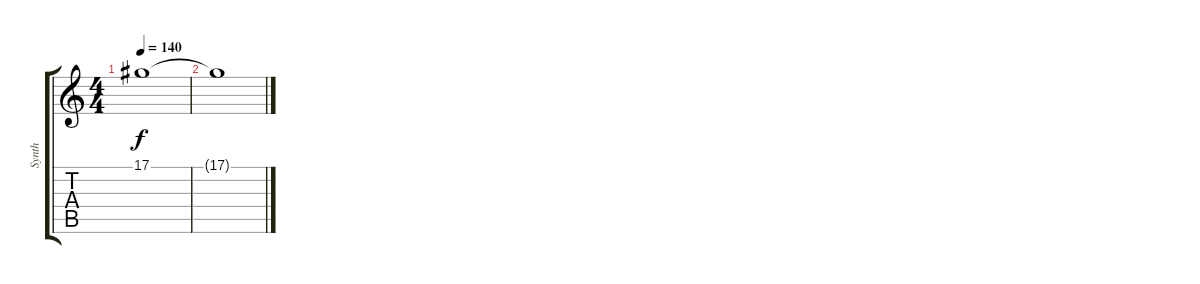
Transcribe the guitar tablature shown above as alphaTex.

\track ("Synth" "Synth") {instrument stringensemble1}
\staff {score tabs}
\tuning (Eb4 Bb3 Gb3 Db3 Ab2 Eb2) {hide}
\ts (4 4)
\tempo 140
\clef g2
\ks c
17.1{t}.1{dy f} |
17.1{t}.1
